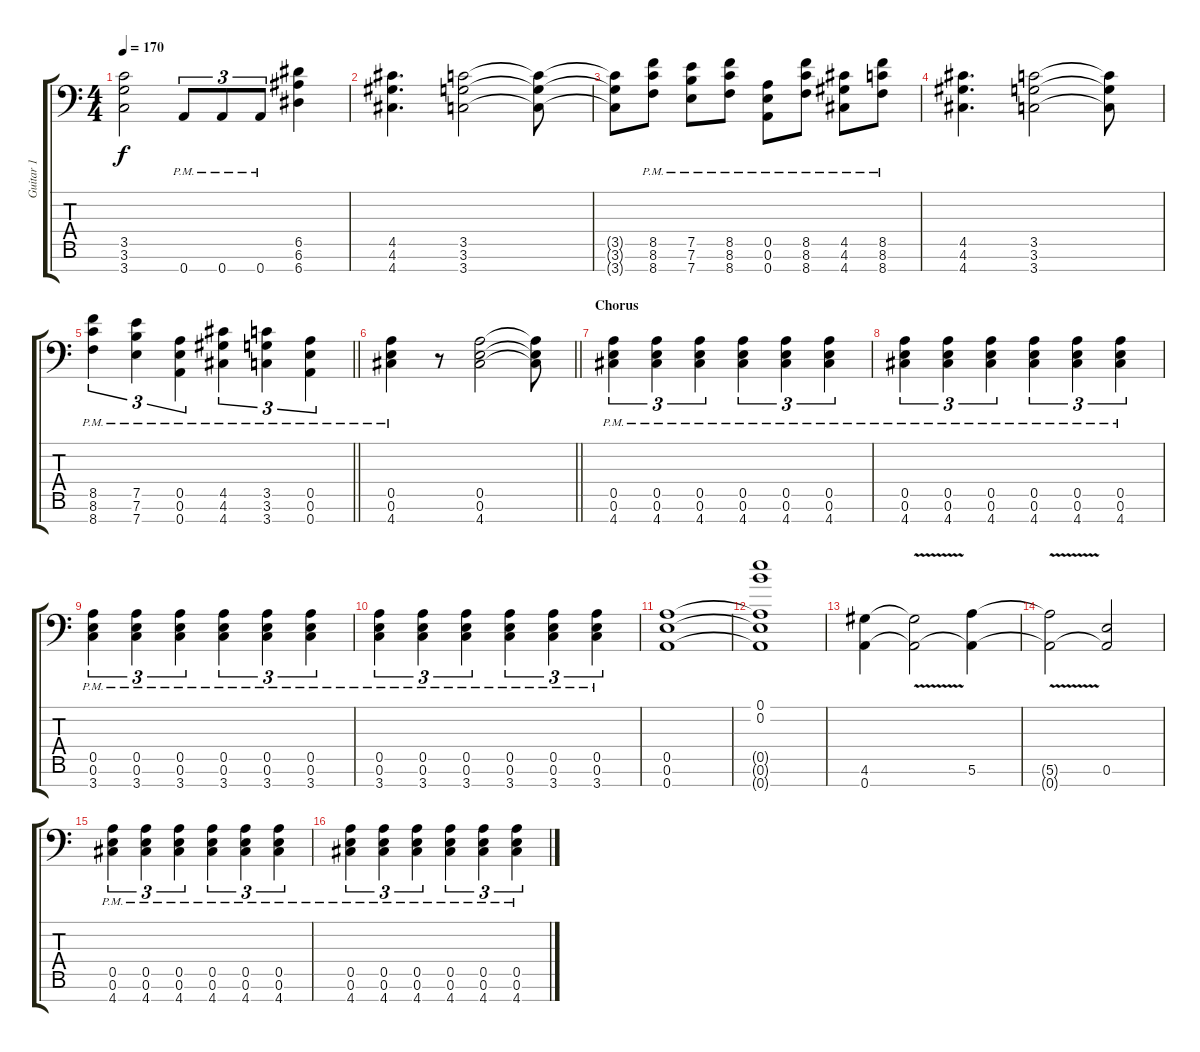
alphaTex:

\track ("Guitar 1" "Guitar 1") {instrument overdrivenguitar}
\staff {score tabs}
\tuning (E4 B3 G3 D3 A2 E2 A1) {hide}
\ts (4 4)
\tempo 170
\clef f4
\ks c
(3.5{t} 3.6{t} 3.7{t}).2{dy f} 0.7{pm}.8{tu (3 2)} 0.7{pm}.8{tu (3 2)} 0.7{pm}.8{tu (3 2)} (6.5 6.6 6.7).4 |
(4.5 4.6 4.7).4{d} (3.5 3.6 3.7).2 (3.5{t} 3.6{t} 3.7{t}).8 |
(3.5{t} 3.6{t} 3.7{t}).8 (8.5{pm} 8.6{pm} 8.7{pm}).8 (7.5{pm} 7.6{pm} 7.7{pm}).8 (8.5{pm} 8.6{pm} 8.7{pm}).8 (0.5{pm} 0.6{pm} 0.7{pm}).8 (8.5{pm} 8.6{pm} 8.7{pm}).8 (4.5{pm} 4.6{pm} 4.7{pm}).8 (8.5{pm} 8.6{pm} 8.7{pm}).8 |
(4.5 4.6 4.7).4{d} (3.5 3.6 3.7).2 (3.5{t} 3.6{t} 3.7{t}).8 |
\barLineRight lightlight
(8.5{pm} 8.6{pm} 8.7{pm}).4{tu (3 2)} (7.5{pm} 7.6{pm} 7.7{pm}).4{tu (3 2)} (0.5{pm} 0.6{pm} 0.7{pm}).4{tu (3 2)} (4.5{pm} 4.6{pm} 4.7{pm}).4{tu (3 2)} (3.5{pm} 3.6{pm} 3.7{pm}).4{tu (3 2)} (0.5{pm} 0.6{pm} 0.7{pm}).4{tu (3 2)} |
\barLineRight lightlight
(0.5{pm} 0.6{pm} 4.7{pm}).4 r.8{volume 0} (0.5 0.6 4.7).2{volume 14} (0.5{t} 0.6{t} 4.7{t}).8 |
\section ("" "Chorus")
(0.5{pm} 0.6{pm} 4.7{pm}).4{tu (3 2)} (0.5{pm} 0.6{pm} 4.7{pm}).4{tu (3 2)} (0.5{pm} 0.6{pm} 4.7{pm}).4{tu (3 2)} (0.5{pm} 0.6{pm} 4.7{pm}).4{tu (3 2)} (0.5{pm} 0.6{pm} 4.7{pm}).4{tu (3 2)} (0.5{pm} 0.6{pm} 4.7{pm}).4{tu (3 2)} |
(0.5{pm} 0.6{pm} 4.7{pm}).4{tu (3 2)} (0.5{pm} 0.6{pm} 4.7{pm}).4{tu (3 2)} (0.5{pm} 0.6{pm} 4.7{pm}).4{tu (3 2)} (0.5{pm} 0.6{pm} 4.7{pm}).4{tu (3 2)} (0.5{pm} 0.6{pm} 4.7{pm}).4{tu (3 2)} (0.5{pm} 0.6{pm} 4.7{pm}).4{tu (3 2)} |
(0.5{pm} 0.6{pm} 3.7{pm}).4{tu (3 2)} (0.5{pm} 0.6{pm} 3.7{pm}).4{tu (3 2)} (0.5{pm} 0.6{pm} 3.7{pm}).4{tu (3 2)} (0.5{pm} 0.6{pm} 3.7{pm}).4{tu (3 2)} (0.5{pm} 0.6{pm} 3.7{pm}).4{tu (3 2)} (0.5{pm} 0.6{pm} 3.7{pm}).4{tu (3 2)} |
(0.5{pm} 0.6{pm} 3.7{pm}).4{tu (3 2)} (0.5{pm} 0.6{pm} 3.7{pm}).4{tu (3 2)} (0.5{pm} 0.6{pm} 3.7{pm}).4{tu (3 2)} (0.5{pm} 0.6{pm} 3.7{pm}).4{tu (3 2)} (0.5{pm} 0.6{pm} 3.7{pm}).4{tu (3 2)} (0.5{pm} 0.6{pm} 3.7{pm}).4{tu (3 2)} |
(0.5 0.6 0.7).1 |
(0.1 0.2 0.5{t} 0.6{t} 0.7{t}).1 |
(4.6 0.7).4 (4.6{v t} 0.7{t}).2 (5.6 0.7{t}).4 |
(5.6{v t} 0.7{t}).2 (0.6 0.7{t}).2 |
(0.5{pm} 0.6{pm} 4.7{pm}).4{tu (3 2)} (0.5{pm} 0.6{pm} 4.7{pm}).4{tu (3 2)} (0.5{pm} 0.6{pm} 4.7{pm}).4{tu (3 2)} (0.5{pm} 0.6{pm} 4.7{pm}).4{tu (3 2)} (0.5{pm} 0.6{pm} 4.7{pm}).4{tu (3 2)} (0.5{pm} 0.6{pm} 4.7{pm}).4{tu (3 2)} |
(0.5{pm} 0.6{pm} 4.7{pm}).4{tu (3 2)} (0.5{pm} 0.6{pm} 4.7{pm}).4{tu (3 2)} (0.5{pm} 0.6{pm} 4.7{pm}).4{tu (3 2)} (0.5{pm} 0.6{pm} 4.7{pm}).4{tu (3 2)} (0.5{pm} 0.6{pm} 4.7{pm}).4{tu (3 2)} (0.5{pm} 0.6{pm} 4.7{pm}).4{tu (3 2)}
